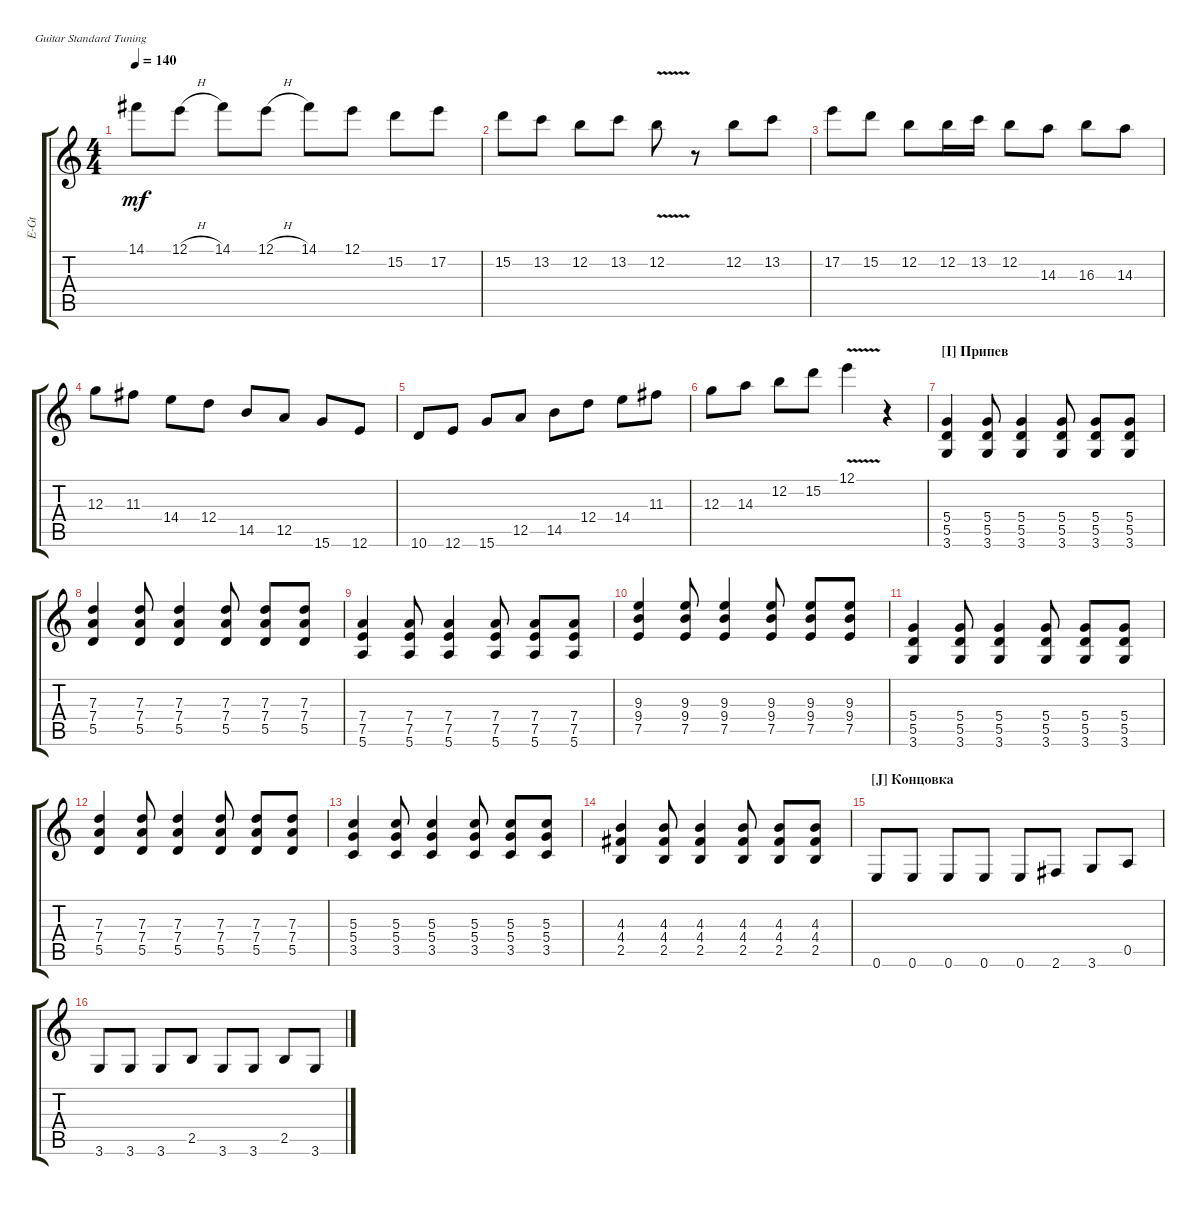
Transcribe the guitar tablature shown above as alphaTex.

\track ("Electric Guitar" "E-Gt") {instrument distortionguitar}
\staff {score tabs}
\tuning (E4 B3 G3 D3 A2 E2)
\ts (4 4)
\tempo 140
\clef g2
\ks c
14.1.8{dy mf} 12.1{h}.8 14.1.8 12.1{h}.8 14.1.8 12.1.8 15.2.8 17.2.8 |
15.2.8 13.2.8 12.2.8 13.2.8 12.2{v}.8 r.8 12.2.8 13.2.8 |
17.2.8 15.2.8 12.2.8 12.2.16 13.2.16 12.2.8 14.3.8 16.3.8 14.3.8 |
12.3.8 11.3.8 14.4.8 12.4.8 14.5.8 12.5.8 15.6.8 12.6.8 |
10.6.8 12.6.8 15.6.8 12.5.8 14.5.8 12.4.8 14.4.8 11.3.8 |
12.3.8 14.3.8 12.2.8 15.2.8 12.1{v}.4 r.4 |
\section ("I" "Припев")
\scale
0.333333 (5.4 5.5 3.6).4 (5.4 5.5 3.6).8 (5.4 5.5 3.6).4 (5.4 5.5 3.6).8 (5.4 5.5 3.6).8 (5.4 5.5 3.6).8 |
(7.4 5.5 7.3).4 (7.4 5.5 7.3).8 (7.4 5.5 7.3).4 (7.4 5.5 7.3).8 (7.4 5.5 7.3).8 (7.4 5.5 7.3).8 |
(7.4 7.5 5.6).4 (7.4 7.5 5.6).8 (7.4 7.5 5.6).4 (7.4 7.5 5.6).8 (7.4 7.5 5.6).8 (7.4 7.5 5.6).8 |
(9.4 7.5 9.3).4 (9.4 7.5 9.3).8 (9.4 7.5 9.3).4 (9.4 7.5 9.3).8 (9.4 7.5 9.3).8 (9.4 7.5 9.3).8 |
(5.4 5.5 3.6).4 (5.4 5.5 3.6).8 (5.4 5.5 3.6).4 (5.4 5.5 3.6).8 (5.4 5.5 3.6).8 (5.4 5.5 3.6).8 |
(7.4 5.5 7.3).4 (7.4 5.5 7.3).8 (7.4 5.5 7.3).4 (7.4 5.5 7.3).8 (7.4 5.5 7.3).8 (7.4 5.5 7.3).8 |
(5.4 3.5 5.3).4 (5.4 3.5 5.3).8 (5.4 3.5 5.3).4 (5.4 3.5 5.3).8 (5.4 3.5 5.3).8 (5.4 3.5 5.3).8 |
(4.4 2.5 4.3).4 (4.4 2.5 4.3).8 (4.4 2.5 4.3).4 (4.4 2.5 4.3).8 (4.4 2.5 4.3).8 (4.4 2.5 4.3).8 |
\section ("J" "Концовка")
\scale
0.333333 0.6.8 0.6.8 0.6.8 0.6.8 0.6.8 2.6.8 3.6.8 0.5.8 |
3.6.8 3.6.8 3.6.8 2.5.8 3.6.8 3.6.8 2.5.8 3.6.8
